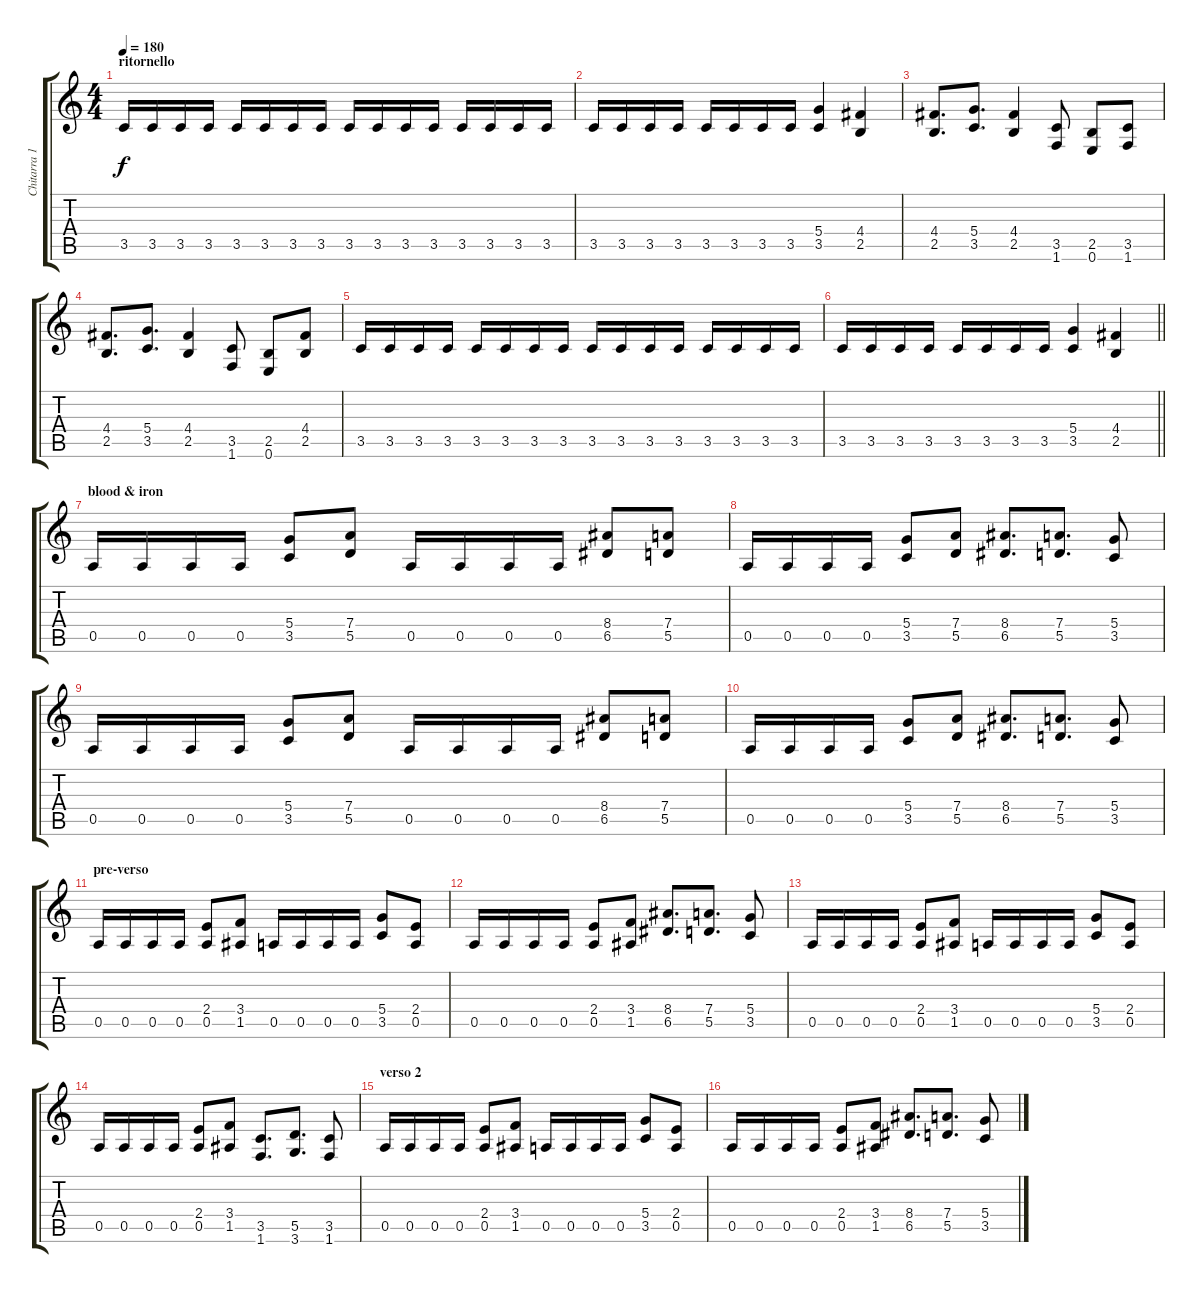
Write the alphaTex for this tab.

\track ("Chitarra 1" "Chitarra 1") {instrument distortionguitar}
\staff {score tabs}
\tuning (E4 B3 G3 D3 A2 E2) {hide}
\ts (4 4)
\section ("" "ritornello")
\tempo 180
\clef g2
\ks c
3.5.16{dy f} 3.5.16 3.5.16 3.5.16 3.5.16 3.5.16 3.5.16 3.5.16 3.5.16 3.5.16 3.5.16 3.5.16 3.5.16 3.5.16 3.5.16 3.5.16 |
3.5.16 3.5.16 3.5.16 3.5.16 3.5.16 3.5.16 3.5.16 3.5.16 (5.4 3.5).4 (4.4 2.5).4 |
(4.4 2.5).8{d} (5.4 3.5).8{d} (4.4 2.5).4 (3.5 1.6).8 (2.5 0.6).8 (3.5 1.6).8 |
(4.4 2.5).8{d} (5.4 3.5).8{d} (4.4 2.5).4 (3.5 1.6).8 (2.5 0.6).8 (4.4 2.5).8 |
3.5.16 3.5.16 3.5.16 3.5.16 3.5.16 3.5.16 3.5.16 3.5.16 3.5.16 3.5.16 3.5.16 3.5.16 3.5.16 3.5.16 3.5.16 3.5.16 |
\barLineRight lightlight
3.5.16 3.5.16 3.5.16 3.5.16 3.5.16 3.5.16 3.5.16 3.5.16 (5.4 3.5).4 (4.4 2.5).4 |
\section ("" "blood & iron")
0.5.16 0.5.16 0.5.16 0.5.16 (5.4 3.5).8 (7.4 5.5).8 0.5.16 0.5.16 0.5.16 0.5.16 (8.4 6.5).8 (7.4 5.5).8 |
0.5.16 0.5.16 0.5.16 0.5.16 (5.4 3.5).8 (7.4 5.5).8 (8.4 6.5).8{d} (7.4 5.5).8{d} (5.4 3.5).8 |
0.5.16 0.5.16 0.5.16 0.5.16 (5.4 3.5).8 (7.4 5.5).8 0.5.16 0.5.16 0.5.16 0.5.16 (8.4 6.5).8 (7.4 5.5).8 |
0.5.16 0.5.16 0.5.16 0.5.16 (5.4 3.5).8 (7.4 5.5).8 (8.4 6.5).8{d} (7.4 5.5).8{d} (5.4 3.5).8 |
\section ("" "pre-verso")
0.5.16 0.5.16 0.5.16 0.5.16 (2.4 0.5).8 (3.4 1.5).8 0.5.16 0.5.16 0.5.16 0.5.16 (5.4 3.5).8 (2.4 0.5).8 |
0.5.16 0.5.16 0.5.16 0.5.16 (2.4 0.5).8 (3.4 1.5).8 (8.4 6.5).8{d} (7.4 5.5).8{d} (5.4 3.5).8 |
0.5.16 0.5.16 0.5.16 0.5.16 (2.4 0.5).8 (3.4 1.5).8 0.5.16 0.5.16 0.5.16 0.5.16 (5.4 3.5).8 (2.4 0.5).8 |
0.5.16 0.5.16 0.5.16 0.5.16 (2.4 0.5).8 (3.4 1.5).8 (3.5 1.6).8{d} (5.5 3.6).8{d} (3.5 1.6).8 |
\section ("" "verso 2")
0.5.16 0.5.16 0.5.16 0.5.16 (2.4 0.5).8 (3.4 1.5).8 0.5.16 0.5.16 0.5.16 0.5.16 (5.4 3.5).8 (2.4 0.5).8 |
0.5.16 0.5.16 0.5.16 0.5.16 (2.4 0.5).8 (3.4 1.5).8 (8.4 6.5).8{d} (7.4 5.5).8{d} (5.4 3.5).8
